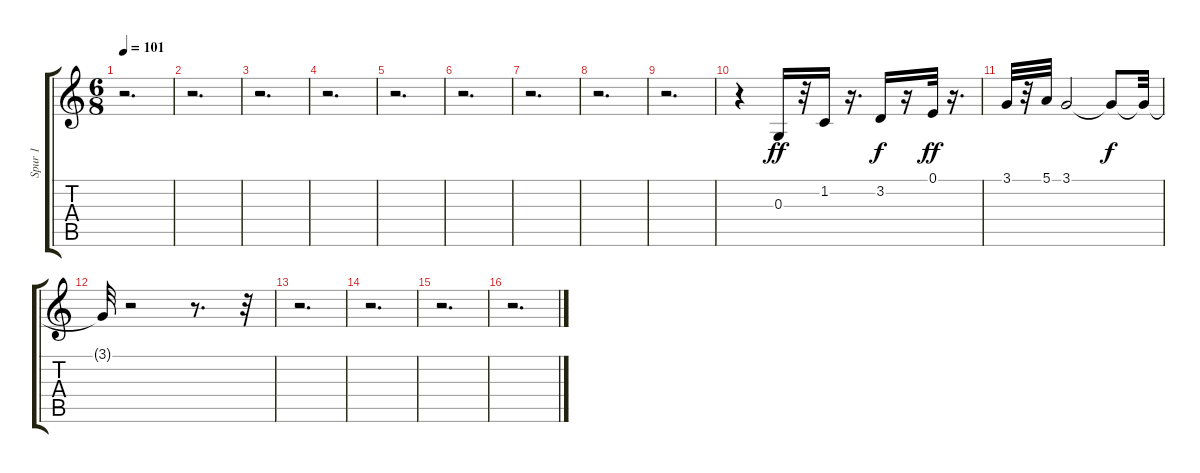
\track ("Spur 1" "Spur 1") {instrument tenorsax}
\staff {score tabs}
\tuning (E4 B3 G3 D3 A2 E2) {hide}
\ts (6 8)
\tempo 101
\clef g2
\ks c
r.2{d dy f} |
r.2{d} |
r.2{d} |
r.2{d} |
r.2{d} |
r.2{d} |
r.2{d} |
r.2{d} |
r.2{d} |
r.4 0.3.16{dy ff volume 12} r.32 1.2.16 r.16{d} 3.2.16{dy f} r.16 0.1.32{dy ff} r.16{d} |
3.1.32 r.32 5.1.32 3.1.2 3.1{t}.8{dy f} 3.1{t}.32 |
3.1{t}.32 r.2 r.8{d} r.32 |
r.2{d} |
r.2{d} |
r.2{d} |
r.2{d}
